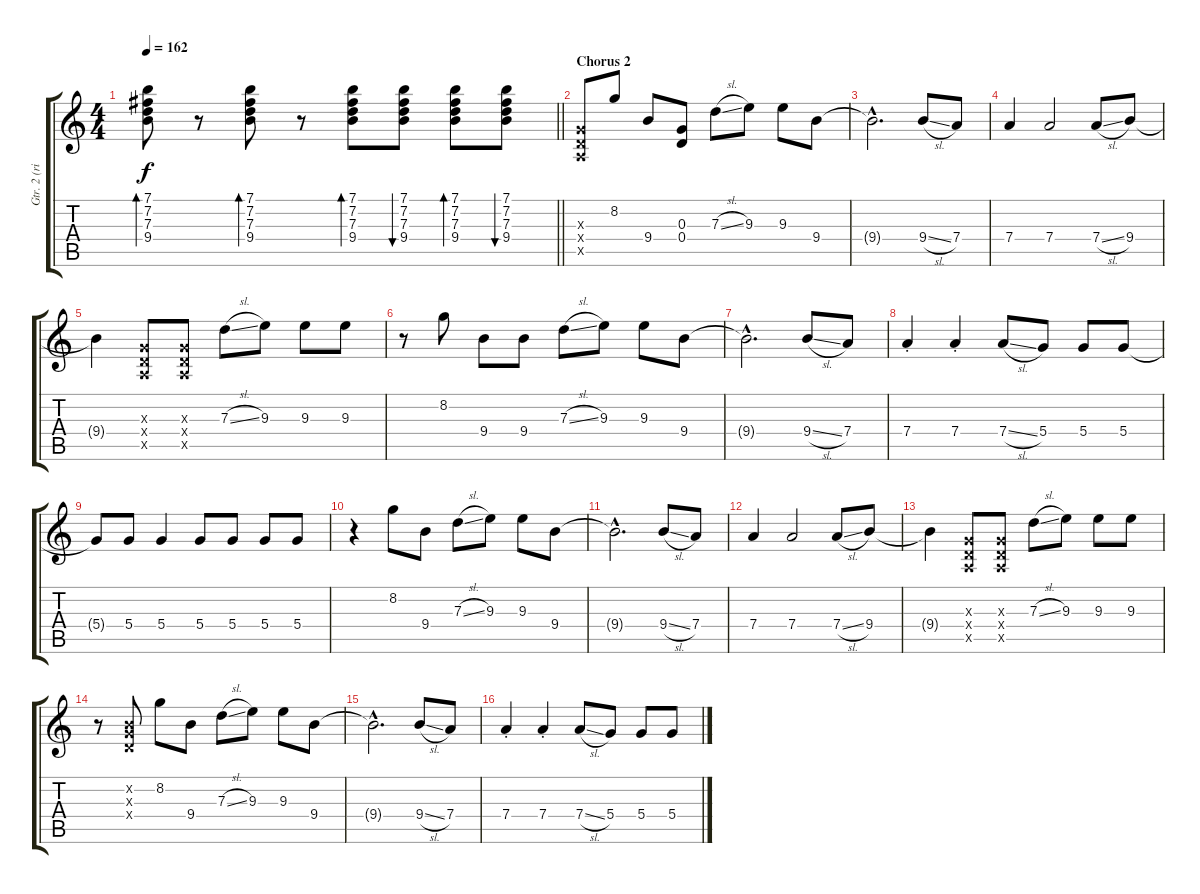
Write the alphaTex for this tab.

\track ("Gtr. 2 (right)" "Gtr. 2 (ri") {instrument electricguitarjazz}
\staff {score tabs}
\tuning (E4 B3 G3 D3 A2 D2) {hide}
\ts (4 4)
\tempo 162
\clef g2
\barLineRight lightlight
\ks c
(7.1 7.2 7.3 9.4).8{bd 120 dy f} r.8 (7.1 7.2 7.3 9.4).8{bd 120} r.8 (7.1 7.2 7.3 9.4).8{bd 120} (7.1 7.2 7.3 9.4).8{bu 60} (7.1 7.2 7.3 9.4).8{bd 120} (7.1 7.2 7.3 9.4).8{bu 60} |
\section ("" "Chorus 2")
(0.3{x} 0.4{x} 0.5{x}).8{instrument overdrivenguitar} 8.2.8 9.4.8 (0.3 0.4).8 7.3{sl}.8 9.3.8 9.3.8 9.4.8 |
9.4{hac t}.2{d} 9.4{sl}.8 7.4.8 |
7.4.4 7.4.2 7.4{sl}.8 9.4.8 |
9.4{t}.4 (0.3{x} 0.4{x} 0.5{x}).8 (0.3{x} 0.4{x} 0.5{x}).8 7.3{sl}.8 9.3.8 9.3.8 9.3.8 |
r.8 8.2.8 9.4.8 9.4.8 7.3{sl}.8 9.3.8 9.3.8 9.4.8 |
9.4{hac t}.2{d} 9.4{sl}.8 7.4.8 |
7.4{st}.4 7.4{st}.4 7.4{sl}.8 5.4.8 5.4.8 5.4.8 |
5.4{t}.8 5.4.8 5.4.4 5.4.8 5.4.8 5.4.8 5.4.8 |
r.4 8.2.8 9.4.8 7.3{sl}.8 9.3.8 9.3.8 9.4.8 |
9.4{hac t}.2{d} 9.4{sl}.8 7.4.8 |
7.4.4 7.4.2 7.4{sl}.8 9.4.8 |
9.4{t}.4 (0.3{x} 0.4{x} 0.5{x}).8 (0.3{x} 0.4{x} 0.5{x}).8 7.3{sl}.8 9.3.8 9.3.8 9.3.8 |
r.8 (0.2{x} 0.3{x} 0.4{x}).8 8.2.8 9.4.8 7.3{sl}.8 9.3.8 9.3.8 9.4.8 |
9.4{hac t}.2{d} 9.4{sl}.8 7.4.8 |
7.4{st}.4 7.4{st}.4 7.4{sl}.8 5.4.8 5.4.8 5.4.8
